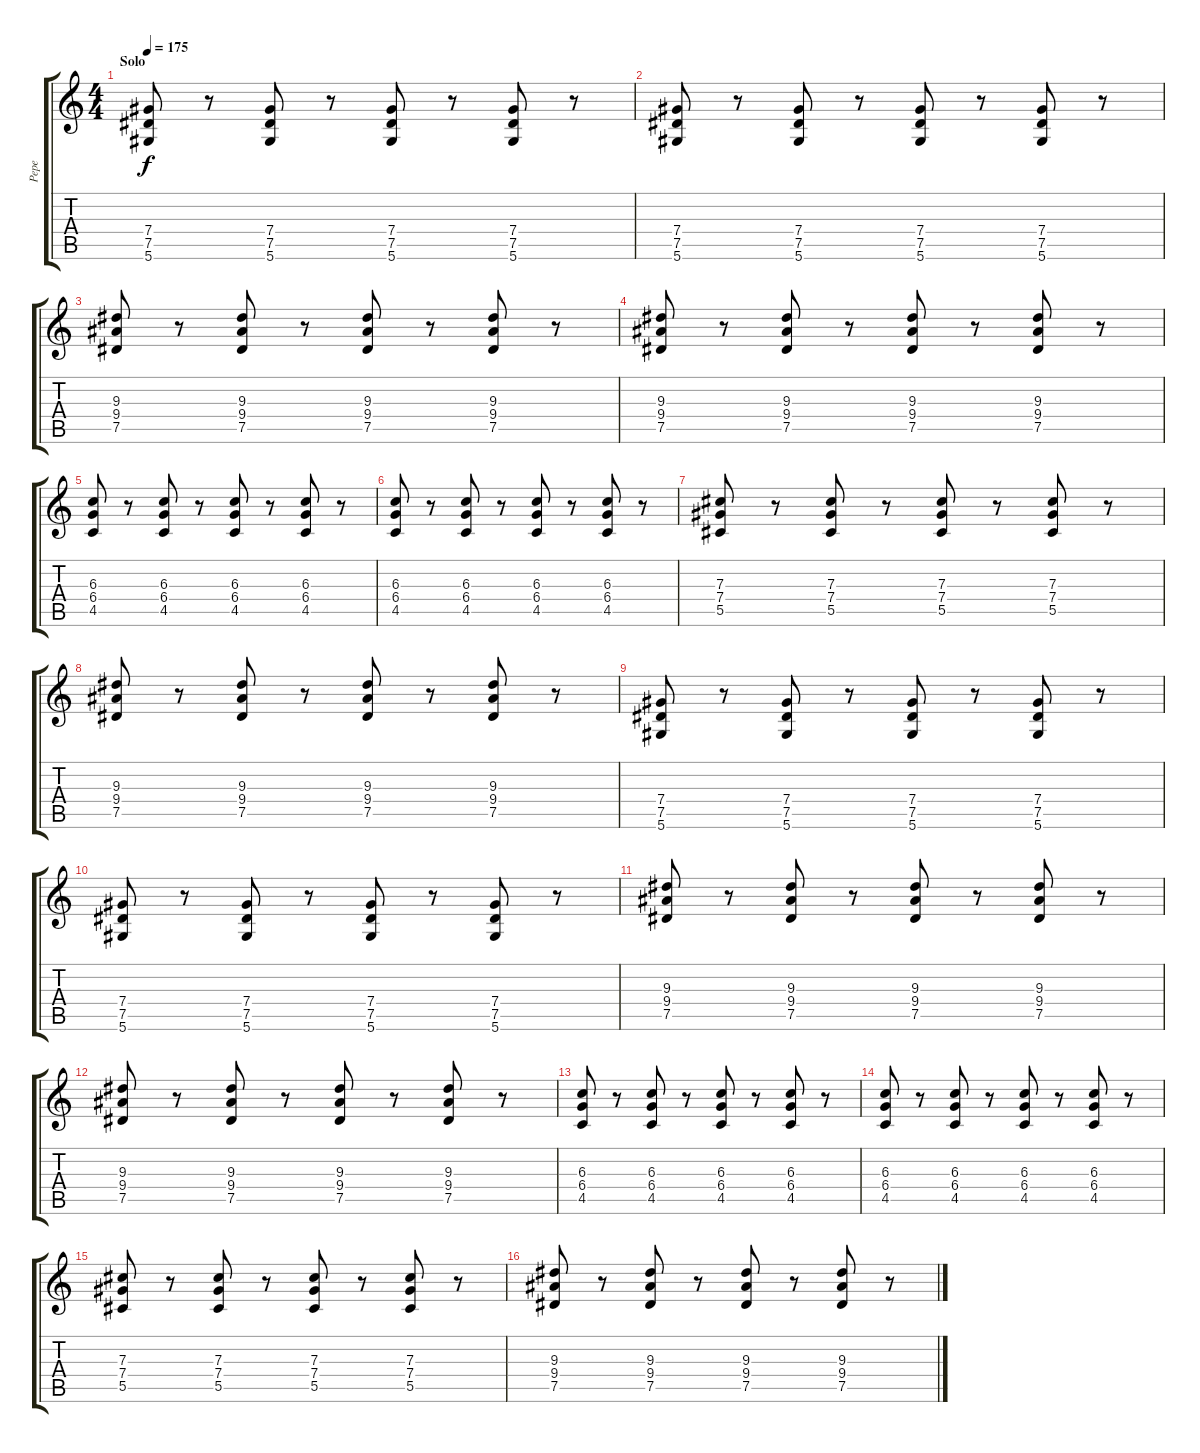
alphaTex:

\track ("Pepe" "Pepe") {instrument distortionguitar}
\staff {score tabs}
\tuning (Eb4 Bb3 Gb3 Db3 Ab2 Eb2) {hide}
\ts (4 4)
\section ("" "Solo")
\tempo 175
\clef g2
\ks c
(7.4 7.5 5.6).8{dy f} r.8 (7.4 7.5 5.6).8 r.8 (7.4 7.5 5.6).8 r.8 (7.4 7.5 5.6).8 r.8 |
(7.4 7.5 5.6).8 r.8 (7.4 7.5 5.6).8 r.8 (7.4 7.5 5.6).8 r.8 (7.4 7.5 5.6).8 r.8 |
(9.3 9.4 7.5).8 r.8 (9.3 9.4 7.5).8 r.8 (9.3 9.4 7.5).8 r.8 (9.3 9.4 7.5).8 r.8 |
(9.3 9.4 7.5).8 r.8 (9.3 9.4 7.5).8 r.8 (9.3 9.4 7.5).8 r.8 (9.3 9.4 7.5).8 r.8 |
(6.3 6.4 4.5).8 r.8 (6.3 6.4 4.5).8 r.8 (6.3 6.4 4.5).8 r.8 (6.3 6.4 4.5).8 r.8 |
(6.3 6.4 4.5).8 r.8 (6.3 6.4 4.5).8 r.8 (6.3 6.4 4.5).8 r.8 (6.3 6.4 4.5).8 r.8 |
(7.3 7.4 5.5).8 r.8 (7.3 7.4 5.5).8 r.8 (7.3 7.4 5.5).8 r.8 (7.3 7.4 5.5).8 r.8 |
(9.3 9.4 7.5).8 r.8 (9.3 9.4 7.5).8 r.8 (9.3 9.4 7.5).8 r.8 (9.3 9.4 7.5).8 r.8 |
(7.4 7.5 5.6).8 r.8 (7.4 7.5 5.6).8 r.8 (7.4 7.5 5.6).8 r.8 (7.4 7.5 5.6).8 r.8 |
(7.4 7.5 5.6).8 r.8 (7.4 7.5 5.6).8 r.8 (7.4 7.5 5.6).8 r.8 (7.4 7.5 5.6).8 r.8 |
(9.3 9.4 7.5).8 r.8 (9.3 9.4 7.5).8 r.8 (9.3 9.4 7.5).8 r.8 (9.3 9.4 7.5).8 r.8 |
(9.3 9.4 7.5).8 r.8 (9.3 9.4 7.5).8 r.8 (9.3 9.4 7.5).8 r.8 (9.3 9.4 7.5).8 r.8 |
(6.3 6.4 4.5).8 r.8 (6.3 6.4 4.5).8 r.8 (6.3 6.4 4.5).8 r.8 (6.3 6.4 4.5).8 r.8 |
(6.3 6.4 4.5).8 r.8 (6.3 6.4 4.5).8 r.8 (6.3 6.4 4.5).8 r.8 (6.3 6.4 4.5).8 r.8 |
(7.3 7.4 5.5).8 r.8 (7.3 7.4 5.5).8 r.8 (7.3 7.4 5.5).8 r.8 (7.3 7.4 5.5).8 r.8 |
(9.3 9.4 7.5).8 r.8 (9.3 9.4 7.5).8 r.8 (9.3 9.4 7.5).8 r.8 (9.3 9.4 7.5).8 r.8
